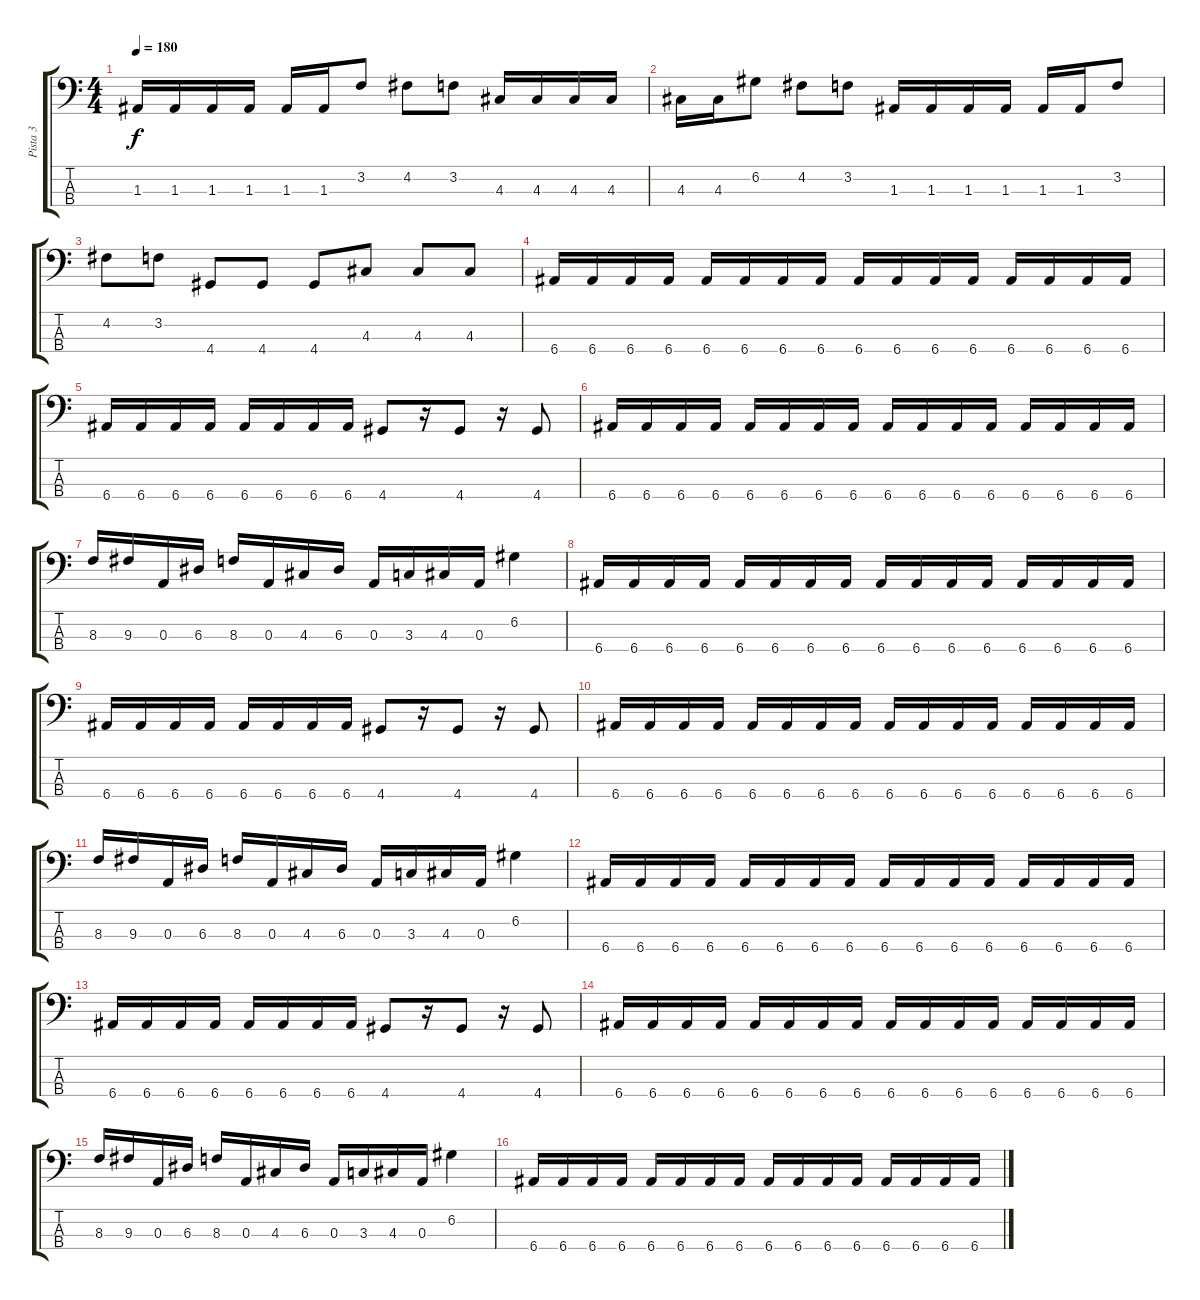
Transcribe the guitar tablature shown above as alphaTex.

\track ("Pista 3" "Pista 3") {instrument electricbassfinger}
\staff {score tabs}
\tuning (G2 D2 A1 E1) {hide}
\ts (4 4)
\tempo 180
\clef f4
\ks c
1.3.16{dy f} 1.3.16 1.3.16 1.3.16 1.3.16 1.3.16 3.2.8 4.2.8 3.2.8 4.3.16 4.3.16 4.3.16 4.3.16 |
4.3.16 4.3.16 6.2.8 4.2.8 3.2.8 1.3.16 1.3.16 1.3.16 1.3.16 1.3.16 1.3.16 3.2.8 |
4.2.8 3.2.8 4.4.8 4.4.8 4.4.8 4.3.8 4.3.8 4.3.8 |
6.4.16 6.4.16 6.4.16 6.4.16 6.4.16 6.4.16 6.4.16 6.4.16 6.4.16 6.4.16 6.4.16 6.4.16 6.4.16 6.4.16 6.4.16 6.4.16 |
6.4.16 6.4.16 6.4.16 6.4.16 6.4.16 6.4.16 6.4.16 6.4.16 4.4.8 r.16 4.4.8 r.16 4.4.8 |
6.4.16 6.4.16 6.4.16 6.4.16 6.4.16 6.4.16 6.4.16 6.4.16 6.4.16 6.4.16 6.4.16 6.4.16 6.4.16 6.4.16 6.4.16 6.4.16 |
8.3.16 9.3.16 0.3.16 6.3.16 8.3.16 0.3.16 4.3.16 6.3.16 0.3.16 3.3.16 4.3.16 0.3.16 6.2.4 |
6.4.16 6.4.16 6.4.16 6.4.16 6.4.16 6.4.16 6.4.16 6.4.16 6.4.16 6.4.16 6.4.16 6.4.16 6.4.16 6.4.16 6.4.16 6.4.16 |
6.4.16 6.4.16 6.4.16 6.4.16 6.4.16 6.4.16 6.4.16 6.4.16 4.4.8 r.16 4.4.8 r.16 4.4.8 |
6.4.16 6.4.16 6.4.16 6.4.16 6.4.16 6.4.16 6.4.16 6.4.16 6.4.16 6.4.16 6.4.16 6.4.16 6.4.16 6.4.16 6.4.16 6.4.16 |
8.3.16 9.3.16 0.3.16 6.3.16 8.3.16 0.3.16 4.3.16 6.3.16 0.3.16 3.3.16 4.3.16 0.3.16 6.2.4 |
6.4.16 6.4.16 6.4.16 6.4.16 6.4.16 6.4.16 6.4.16 6.4.16 6.4.16 6.4.16 6.4.16 6.4.16 6.4.16 6.4.16 6.4.16 6.4.16 |
6.4.16 6.4.16 6.4.16 6.4.16 6.4.16 6.4.16 6.4.16 6.4.16 4.4.8 r.16 4.4.8 r.16 4.4.8 |
6.4.16 6.4.16 6.4.16 6.4.16 6.4.16 6.4.16 6.4.16 6.4.16 6.4.16 6.4.16 6.4.16 6.4.16 6.4.16 6.4.16 6.4.16 6.4.16 |
8.3.16 9.3.16 0.3.16 6.3.16 8.3.16 0.3.16 4.3.16 6.3.16 0.3.16 3.3.16 4.3.16 0.3.16 6.2.4 |
6.4.16 6.4.16 6.4.16 6.4.16 6.4.16 6.4.16 6.4.16 6.4.16 6.4.16 6.4.16 6.4.16 6.4.16 6.4.16 6.4.16 6.4.16 6.4.16
